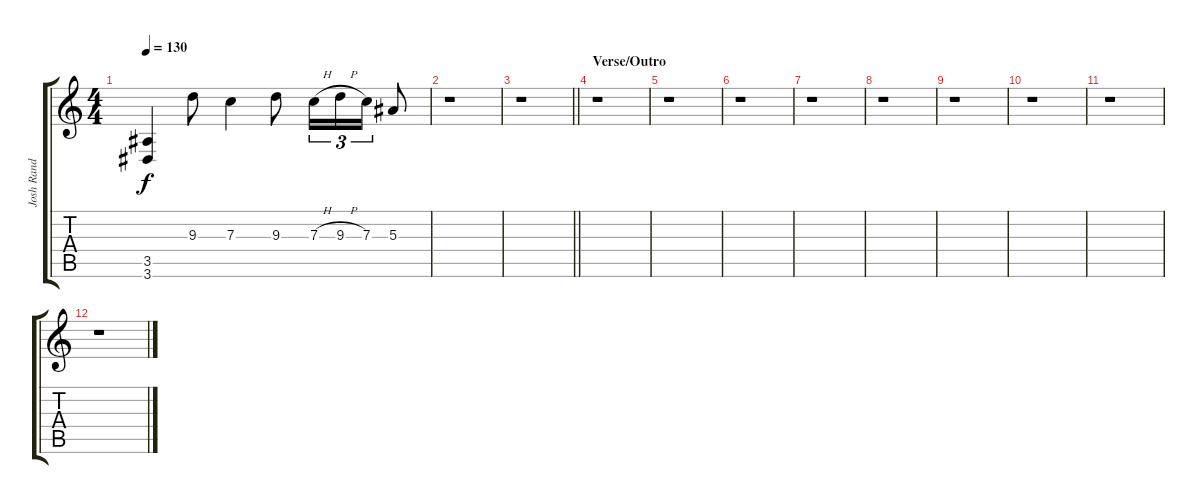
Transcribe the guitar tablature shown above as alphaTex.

\track ("Josh Rand (Overdrive)" "Josh Rand ") {instrument overdrivenguitar}
\staff {score tabs}
\tuning (D4 A3 F3 C3 G2 C2) {hide}
\ts (4 4)
\tempo 130
\clef g2
\ks c
(3.5 3.6).4{dy f} 9.3.8 7.3.4 9.3.8 7.3{h}.16{tu (3 2)} 9.3{h}.16{tu (3 2)} 7.3.16{tu (3 2)} 5.3.8 |
r.1 |
\barLineRight lightlight
r.1 |
\section ("" "Verse/Outro")
r.1 |
r.1 |
r.1 |
r.1 |
r.1 |
r.1 |
r.1 |
r.1 |
r.1
